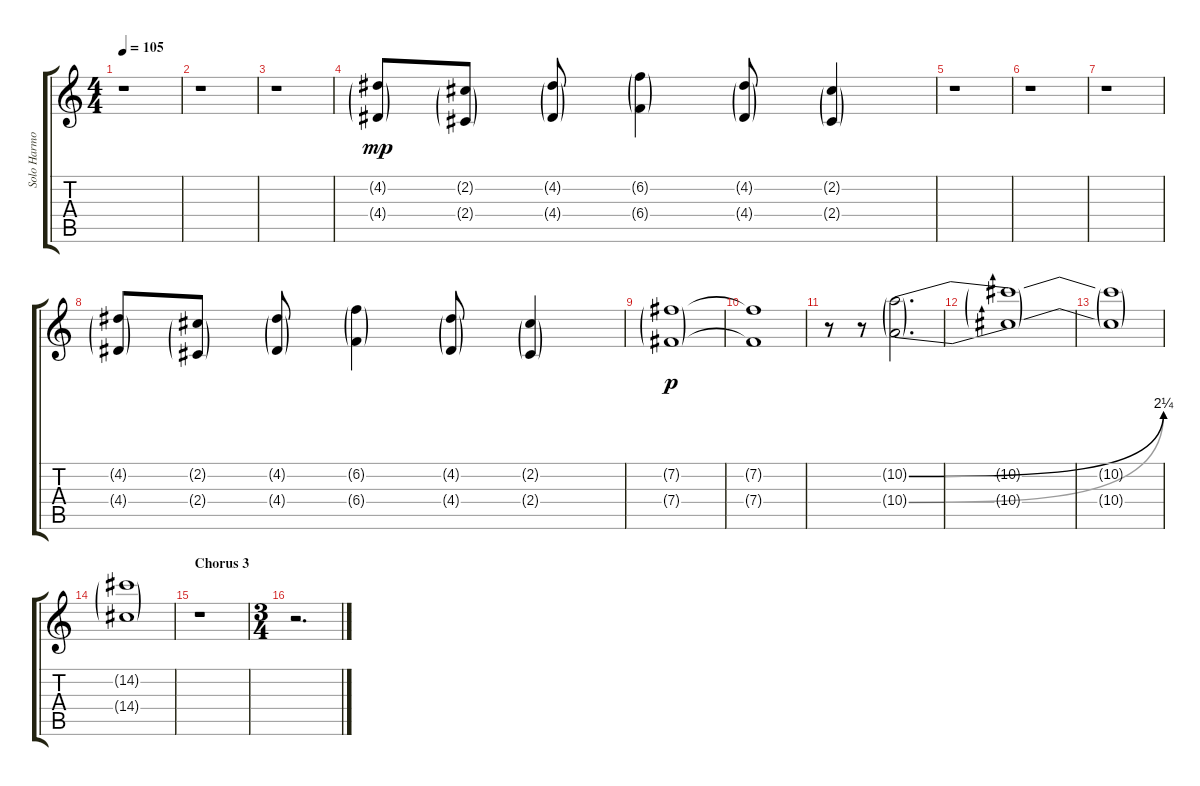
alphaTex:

\track ("Solo Harmony" "Solo Harmo") {instrument overdrivenguitar}
\staff {score tabs}
\tuning (Eb4 B3 Gb3 B2 Gb2 B1) {hide}
\ts (4 4)
\tempo 105
\clef g2
\ks c
r.1{dy ppp} |
r.1 |
r.1 |
(4.2{g} 4.4{g}).8{dy mp} (2.2{g} 2.4{g}).8 (4.2{g} 4.4{g}).8 (6.2{g} 6.4{g}).4 (4.2{g} 4.4{g}).8 (2.2{g} 2.4{g}).4 |
r.1 |
r.1 |
r.1 |
(4.2{g} 4.4{g}).8 (2.2{g} 2.4{g}).8 (4.2{g} 4.4{g}).8 (6.2{g} 6.4{g}).4 (4.2{g} 4.4{g}).8 (2.2{g} 2.4{g}).4 |
(7.2{g} 7.4{g}).1{dy p} |
(7.2{t} 7.4{t}).1 |
r.8 r.8 (10.2{be (bend 0 0 60 9) g} 10.4{be (bend 0 0 60 9) g}).2{d} |
(10.2{t} 10.4{t}).1 |
(10.2{t} 10.4{t}).1 |
(14.2{g} 14.4{g}).1 |
\section ("" "Chorus 3")
r.1 |
\ts (3 4)
r.2{d}
